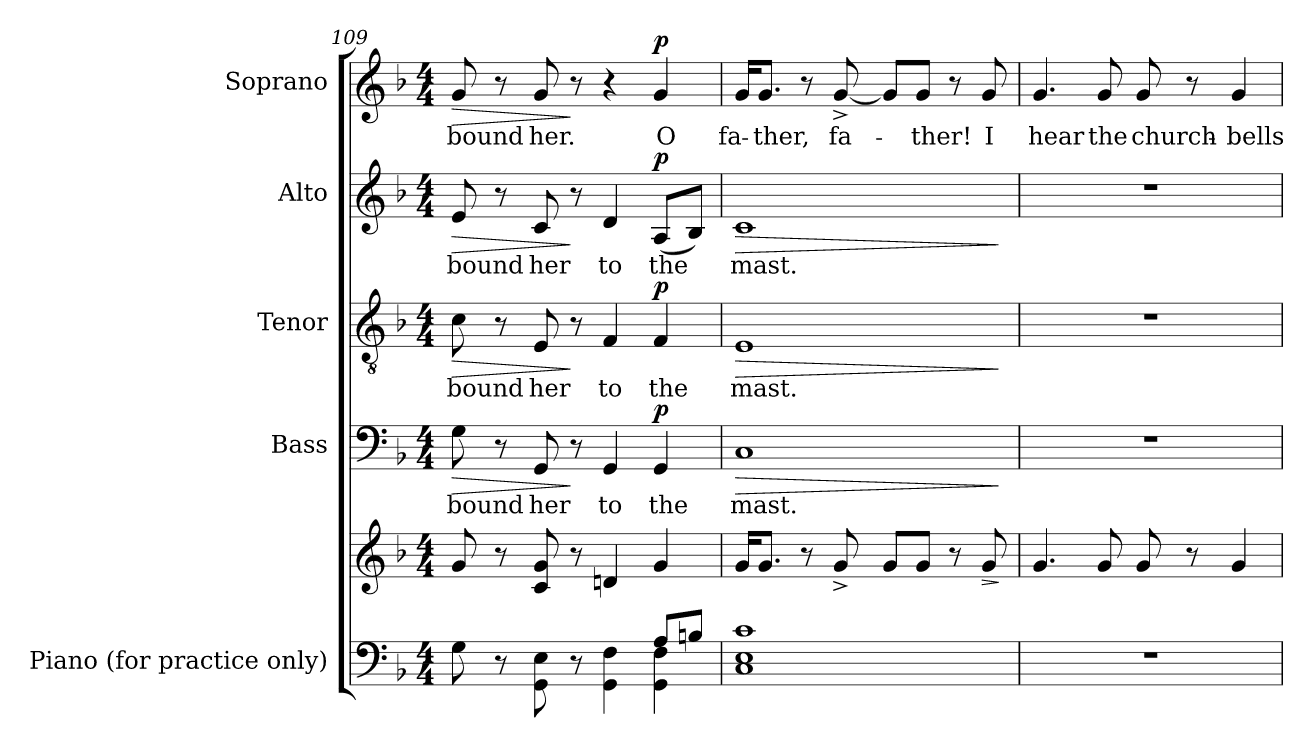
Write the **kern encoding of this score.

**kern	**kern	**dynam	**kern	**text	**dynam	**kern	**text	**dynam	**kern	**text	**dynam	**kern	**text	**dynam
*part5	*part5	*part5	*part4	*part4	*part4	*part3	*part3	*part3	*part2	*part2	*part2	*part1	*part1	*part1
*staff6	*staff5	*staff5/6	*staff4	*staff4	*staff4	*staff3	*staff3	*staff3	*staff2	*staff2	*staff2	*staff1	*staff1	*staff1
*I"Piano (for  practice only)	*	*	*I"Bass	*	*	*I"Tenor	*	*	*I"Alto	*	*	*I"Soprano	*	*
*I'Pno.	*	*	*I'B.	*	*	*I'T.	*	*	*I'A.	*	*	*I'S.	*	*
*clefF4	*clefG2	*	*clefF4	*	*	*clefGv2	*	*	*clefG2	*	*	*clefG2	*	*
*	*	*	*	*	*	*ITrd7c12	*	*	*	*	*	*	*	*
*k[b-]	*k[b-]	*	*k[b-]	*	*	*k[b-]	*	*	*k[b-]	*	*	*k[b-]	*	*
*F:	*F:	*	*F:	*	*	*F:	*	*	*F:	*	*	*F:	*	*
*M4/4	*M4/4	*	*M4/4	*	*	*M4/4	*	*	*M4/4	*	*	*M4/4	*	*
=109	=109	=109	=109	=109	=109	=109	=109	=109	=109	=109	=109	=109	=109	=109
*^	*	*	*	*	*	*	*	*	*	*	*	*	*	*
!	!	!	!	!	!LO:LY:b:color=#000000	!LO:HP:b	!	!	!	!	!	!	!	!	!
!	!	!	!	!	!	!	!	!LO:LY:b:color=#000000	!LO:HP:b	!	!	!	!	!	!
!	!	!	!	!	!	!	!	!	!	!	!LO:LY:b:color=#000000	!LO:HP:b	!	!	!
!	!	!	!	!	!	!	!	!	!	!	!	!	!	!LO:LY:b:color=#000000	!LO:HP:b
8Gi\	2.ryy	8gi/	.	8Gi\	bound	>	8Ci\	bound	>	8ei/	bound	>	8gi/	bound	>
8r	.	8r	.	8r	.	.	8r	.	.	8r	.	.	8r	.	.
!	!	!	!	!	!LO:LY:b:color=#000000	!	!	!	!	!	!	!	!	!	!
!	!	!	!	!	!	!	!	!LO:LY:b:color=#000000	!	!	!	!	!	!	!
!	!	!	!	!	!	!	!	!	!	!	!LO:LY:b:color=#000000	!	!	!	!
!	!	!	!	!	!	!	!	!	!	!	!	!	!	!LO:LY:b:color=#000000	!
8GGi\ 8Ei	.	8ci/ 8gi	.	8GGi/	her	.	8EEi/	her	.	8ci/	her	.	8gi/	her.	.
8r	.	8r	.	8r	.	]	8r	.	]	8r	.	]	8r	.	]
!	!	!	!	!	!LO:LY:b:color=#000000	!	!	!	!	!	!	!	!	!	!
!	!	!	!	!	!	!	!	!LO:LY:b:color=#000000	!	!	!	!	!	!	!
!	!	!	!	!	!	!	!	!	!	!	!LO:LY:b:color=#000000	!	!	!	!
4GGi\ 4Fi	.	4dni/	.	4GGi/	to	.	4FFi/	to	.	4di/	to	.	4r	.	.
!	!	!	!	!	!LO:LY:b:color=#000000	!	!	!	!	!	!	!	!	!	!
!	!	!	!	!	!	!	!	!LO:LY:b:color=#000000	!	!	!	!	!	!	!
!	!	!	!	!	!	!	!	!	!	!	!LO:LY:b:color=#000000	!	!	!	!
!	!	!	!	!	!	!	!	!	!	!	!	!	!	!LO:LY:b:color=#000000	!
4GGi\ 4Fi	8Ai/L	4gi/	.	4GGi/	the	p	4FFi/	the	p	(8Ai/L	the	p	4gi/	O	p
.	8Bni/J	.	.	.	.	.	.	.	.	8B-i/J)	.	.	.	.	.
*v	*v	*	*	*	*	*	*	*	*	*	*	*	*	*	*
=110	=110	=110	=110	=110	=110	=110	=110	=110	=110	=110	=110	=110	=110	=110
*^	*	*	*	*	*	*	*	*	*	*	*	*	*	*
!	!	!	!	!	!LO:LY:b:color=#000000	!LO:HP:b	!	!	!	!	!	!	!	!	!
*v	*v	*	*	*	*	*	*	*	*	*	*	*	*	*	*
*^	*	*	*	*	*	*	*	*	*	*	*	*	*	*
!	!	!	!	!	!	!	!	!LO:LY:b:color=#000000	!LO:HP:b	!	!	!	!	!	!
*v	*v	*	*	*	*	*	*	*	*	*	*	*	*	*	*
*^	*	*	*	*	*	*	*	*	*	*	*	*	*	*
!	!	!	!	!	!	!	!	!	!	!	!LO:LY:b:color=#000000	!LO:HP:b	!	!	!
*v	*v	*	*	*	*	*	*	*	*	*	*	*	*	*	*
*^	*	*	*	*	*	*	*	*	*	*	*	*	*	*
!	!	!	!	!	!	!	!	!	!	!	!	!	!	!LO:LY:b:color=#000000	!
*v	*v	*	*	*	*	*	*	*	*	*	*	*	*	*	*
1Ci 1Ei 1ci	16gi/KL	.	1Ci	mast.	>	1EEi	mast.	>	1ci	mast.	>	16gi/KL	fa-	.
!	!	!	!	!	!	!	!	!	!	!	!	!	!LO:LY:b:color=#000000	!
.	8.gi/J	.	.	.	.	.	.	.	.	.	.	8.gi/J	-ther,	.
.	8r	.	.	.	.	.	.	.	.	.	.	8r	.	.
!	!	!	!	!	!	!	!	!	!	!	!	!	!LO:LY:b:color=#000000	!
.	8g^i/	.	.	.	.	.	.	.	.	.	.	[<8g^i/	fa-	.
.	8gi/L	.	.	.	.	.	.	.	.	.	.	8gi/L]	.	.
!	!	!	!	!	!	!	!	!	!	!	!	!	!LO:LY:b:color=#000000	!
.	8gi/J	.	.	.	.	.	.	.	.	.	.	8gi/J	-ther!	.
.	8r	.	.	.	.	.	.	.	.	.	.	8r	.	.
!	!	!LO:HP:b	!	!	!	!	!	!	!	!	!	!	!	!
!	!	!	!	!	!	!	!	!	!	!	!	!	!LO:LY:b:color=#000000	!
.	8gi/	>	.	.	.	.	.	.	.	.	.	8gi/	I	.
.	.	]	.	.	]	.	.	]	.	.	]	.	.	.
=111	=111	=111	=111	=111	=111	=111	=111	=111	=111	=111	=111	=111	=111	=111
!	!	!	!	!	!	!	!	!	!	!	!	!	!LO:LY:b:color=#000000	!
1r	4.gi/	.	1r	.	.	1r	.	.	1r	.	.	4.gi/	hear	.
!	!	!	!	!	!	!	!	!	!	!	!	!	!LO:LY:b:color=#000000	!
.	8gi/	.	.	.	.	.	.	.	.	.	.	8gi/	the	.
!	!	!	!	!	!	!	!	!	!	!	!	!	!LO:LY:b:color=#000000	!
.	8gi/	.	.	.	.	.	.	.	.	.	.	8gi/	church-	.
.	8r	.	.	.	.	.	.	.	.	.	.	8r	.	.
!	!	!	!	!	!	!	!	!	!	!	!	!	!LO:LY:b:color=#000000	!
.	4gi/	.	.	.	.	.	.	.	.	.	.	4gi/	-bells	.
=	=	=	=	=	=	=	=	=	=	=	=	=	=	=
*-	*-	*-	*-	*-	*-	*-	*-	*-	*-	*-	*-	*-	*-	*-
